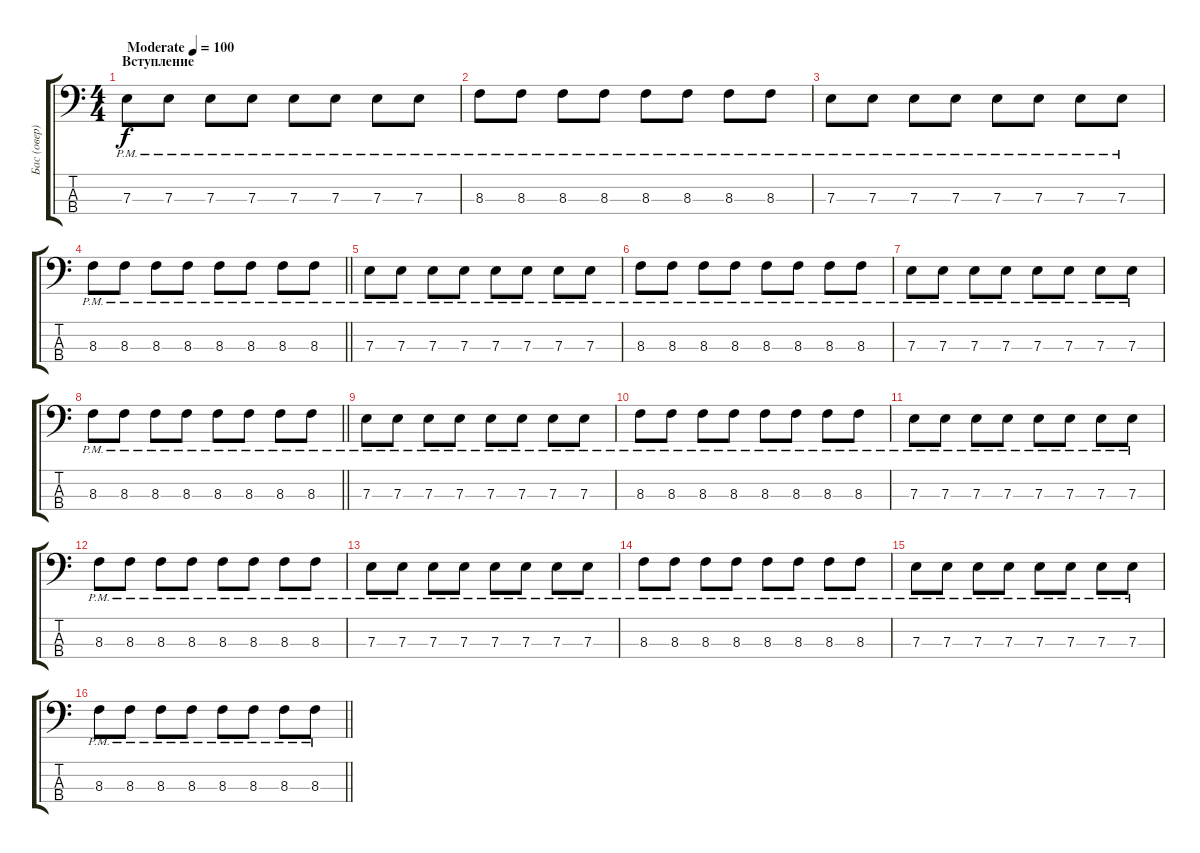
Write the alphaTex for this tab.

\track ("Бас (овер)" "Бас (овер)") {instrument distortionguitar}
\staff {score tabs}
\tuning (G2 D2 A1 E1) {hide}
\ts (4 4)
\section ("" "Вступление")
\tempo (100 "Moderate")
\clef f4
\ks c
7.3{pm}.8{dy f instrument distortionguitar} 7.3{pm}.8 7.3{pm}.8 7.3{pm}.8 7.3{pm}.8 7.3{pm}.8 7.3{pm}.8 7.3{pm}.8 |
8.3{pm}.8 8.3{pm}.8 8.3{pm}.8 8.3{pm}.8 8.3{pm}.8 8.3{pm}.8 8.3{pm}.8 8.3{pm}.8 |
7.3{pm}.8 7.3{pm}.8 7.3{pm}.8 7.3{pm}.8 7.3{pm}.8 7.3{pm}.8 7.3{pm}.8 7.3{pm}.8 |
\barLineRight lightlight
8.3{pm}.8 8.3{pm}.8 8.3{pm}.8 8.3{pm}.8 8.3{pm}.8 8.3{pm}.8 8.3{pm}.8 8.3{pm}.8 |
7.3{pm}.8 7.3{pm}.8 7.3{pm}.8 7.3{pm}.8 7.3{pm}.8 7.3{pm}.8 7.3{pm}.8 7.3{pm}.8 |
8.3{pm}.8 8.3{pm}.8 8.3{pm}.8 8.3{pm}.8 8.3{pm}.8 8.3{pm}.8 8.3{pm}.8 8.3{pm}.8 |
7.3{pm}.8 7.3{pm}.8 7.3{pm}.8 7.3{pm}.8 7.3{pm}.8 7.3{pm}.8 7.3{pm}.8 7.3{pm}.8 |
\barLineRight lightlight
8.3{pm}.8 8.3{pm}.8 8.3{pm}.8 8.3{pm}.8 8.3{pm}.8 8.3{pm}.8 8.3{pm}.8 8.3{pm}.8 |
7.3{pm}.8 7.3{pm}.8 7.3{pm}.8 7.3{pm}.8 7.3{pm}.8 7.3{pm}.8 7.3{pm}.8 7.3{pm}.8 |
8.3{pm}.8 8.3{pm}.8 8.3{pm}.8 8.3{pm}.8 8.3{pm}.8 8.3{pm}.8 8.3{pm}.8 8.3{pm}.8 |
7.3{pm}.8 7.3{pm}.8 7.3{pm}.8 7.3{pm}.8 7.3{pm}.8 7.3{pm}.8 7.3{pm}.8 7.3{pm}.8 |
8.3{pm}.8 8.3{pm}.8 8.3{pm}.8 8.3{pm}.8 8.3{pm}.8 8.3{pm}.8 8.3{pm}.8 8.3{pm}.8 |
7.3{pm}.8 7.3{pm}.8 7.3{pm}.8 7.3{pm}.8 7.3{pm}.8 7.3{pm}.8 7.3{pm}.8 7.3{pm}.8 |
8.3{pm}.8 8.3{pm}.8 8.3{pm}.8 8.3{pm}.8 8.3{pm}.8 8.3{pm}.8 8.3{pm}.8 8.3{pm}.8 |
7.3{pm}.8 7.3{pm}.8 7.3{pm}.8 7.3{pm}.8 7.3{pm}.8 7.3{pm}.8 7.3{pm}.8 7.3{pm}.8 |
\barLineRight lightlight
8.3{pm}.8 8.3{pm}.8 8.3{pm}.8 8.3{pm}.8 8.3{pm}.8 8.3{pm}.8 8.3{pm}.8 8.3{pm}.8
